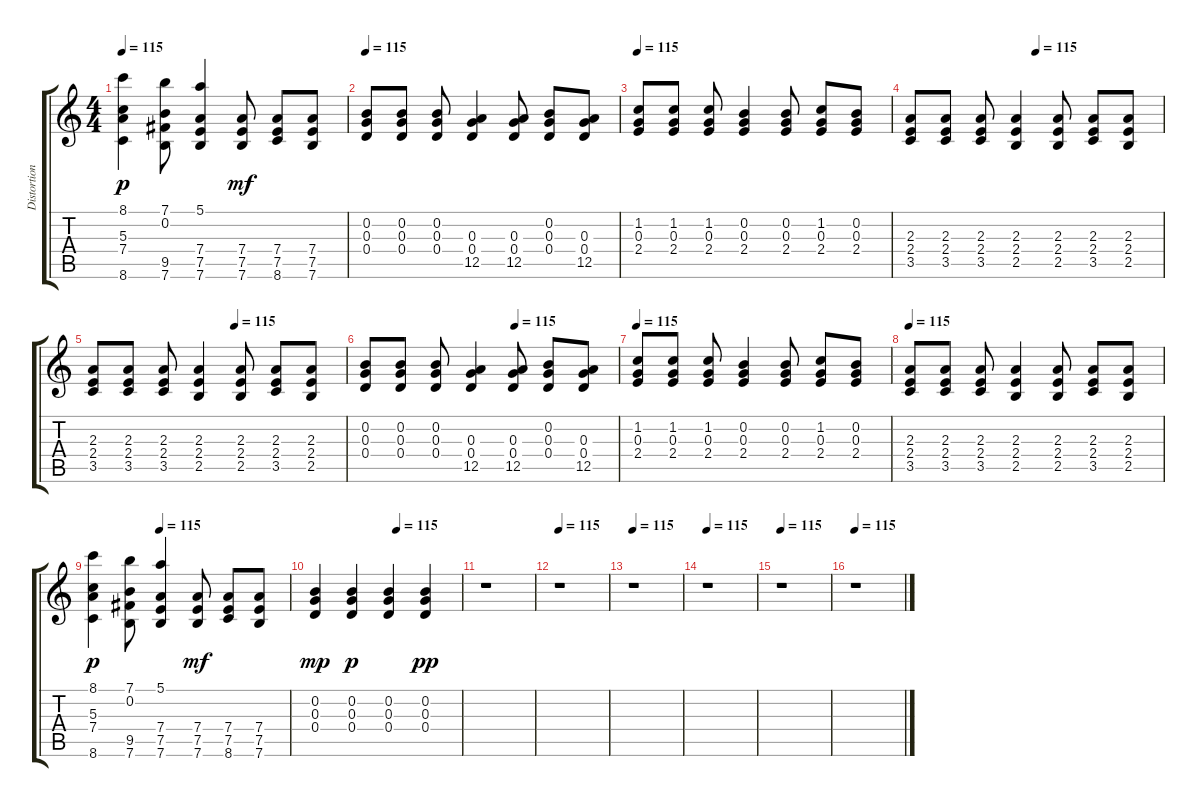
\track ("Distortion" "Distortion") {instrument distortionguitar}
\staff {score tabs}
\tuning (E4 B3 G3 D3 A2 E2) {hide}
\ts (4 4)
\tempo 115
\clef g2
\ks c
(8.1 5.3 7.4 8.6).4{dy p} (7.1 0.2 9.5 7.6).8 (5.1 7.4 7.5 7.6).4 (7.4 7.5 7.6).8{dy mf} (7.4 7.5 8.6).8 (7.4 7.5 7.6).8 |
\tempo 115
(0.2 0.3 0.4).8 (0.2 0.3 0.4).8 (0.2 0.3 0.4).8 (0.3 0.4 12.5).4 (0.3 0.4 12.5).8 (0.2 0.3 0.4).8 (0.3 0.4 12.5).8 |
\tempo 115
(1.2 0.3 2.4).8 (1.2 0.3 2.4).8 (1.2 0.3 2.4).8 (0.2 0.3 2.4).4 (0.2 0.3 2.4).8 (1.2 0.3 2.4).8 (0.2 0.3 2.4).8 |
\tempo (115 0.5)
(2.3 2.4 3.5).8 (2.3 2.4 3.5).8 (2.3 2.4 3.5).8 (2.3 2.4 2.5).4 (2.3 2.4 2.5).8 (2.3 2.4 3.5).8 (2.3 2.4 2.5).8 |
\tempo (115 0.5625)
(2.3 2.4 3.5).8 (2.3 2.4 3.5).8 (2.3 2.4 3.5).8 (2.3 2.4 2.5).4 (2.3 2.4 2.5).8 (2.3 2.4 3.5).8 (2.3 2.4 2.5).8 |
\tempo (115 0.59375)
(0.2 0.3 0.4).8 (0.2 0.3 0.4).8 (0.2 0.3 0.4).8 (0.3 0.4 12.5).4 (0.3 0.4 12.5).8 (0.2 0.3 0.4).8 (0.3 0.4 12.5).8 |
\tempo 115
(1.2 0.3 2.4).8 (1.2 0.3 2.4).8 (1.2 0.3 2.4).8 (0.2 0.3 2.4).4 (0.2 0.3 2.4).8 (1.2 0.3 2.4).8 (0.2 0.3 2.4).8 |
\tempo 115
(2.3 2.4 3.5).8 (2.3 2.4 3.5).8 (2.3 2.4 3.5).8 (2.3 2.4 2.5).4 (2.3 2.4 2.5).8 (2.3 2.4 3.5).8 (2.3 2.4 2.5).8 |
\tempo (115 0.34375)
(8.1 5.3 7.4 8.6).4{dy p} (7.1 0.2 9.5 7.6).8 (5.1 7.4 7.5 7.6).4 (7.4 7.5 7.6).8{dy mf} (7.4 7.5 8.6).8 (7.4 7.5 7.6).8 |
\tempo (115 0.5625)
(0.2 0.3 0.4).4{dy mp} (0.2 0.3 0.4).4{dy p} (0.2 0.3 0.4).4 (0.2 0.3 0.4).4{dy pp} |
r.1 |
\tempo 115
r.1 |
\tempo 115
r.1 |
\tempo 115
r.1 |
\tempo 115
r.1 |
\tempo 115
r.1
